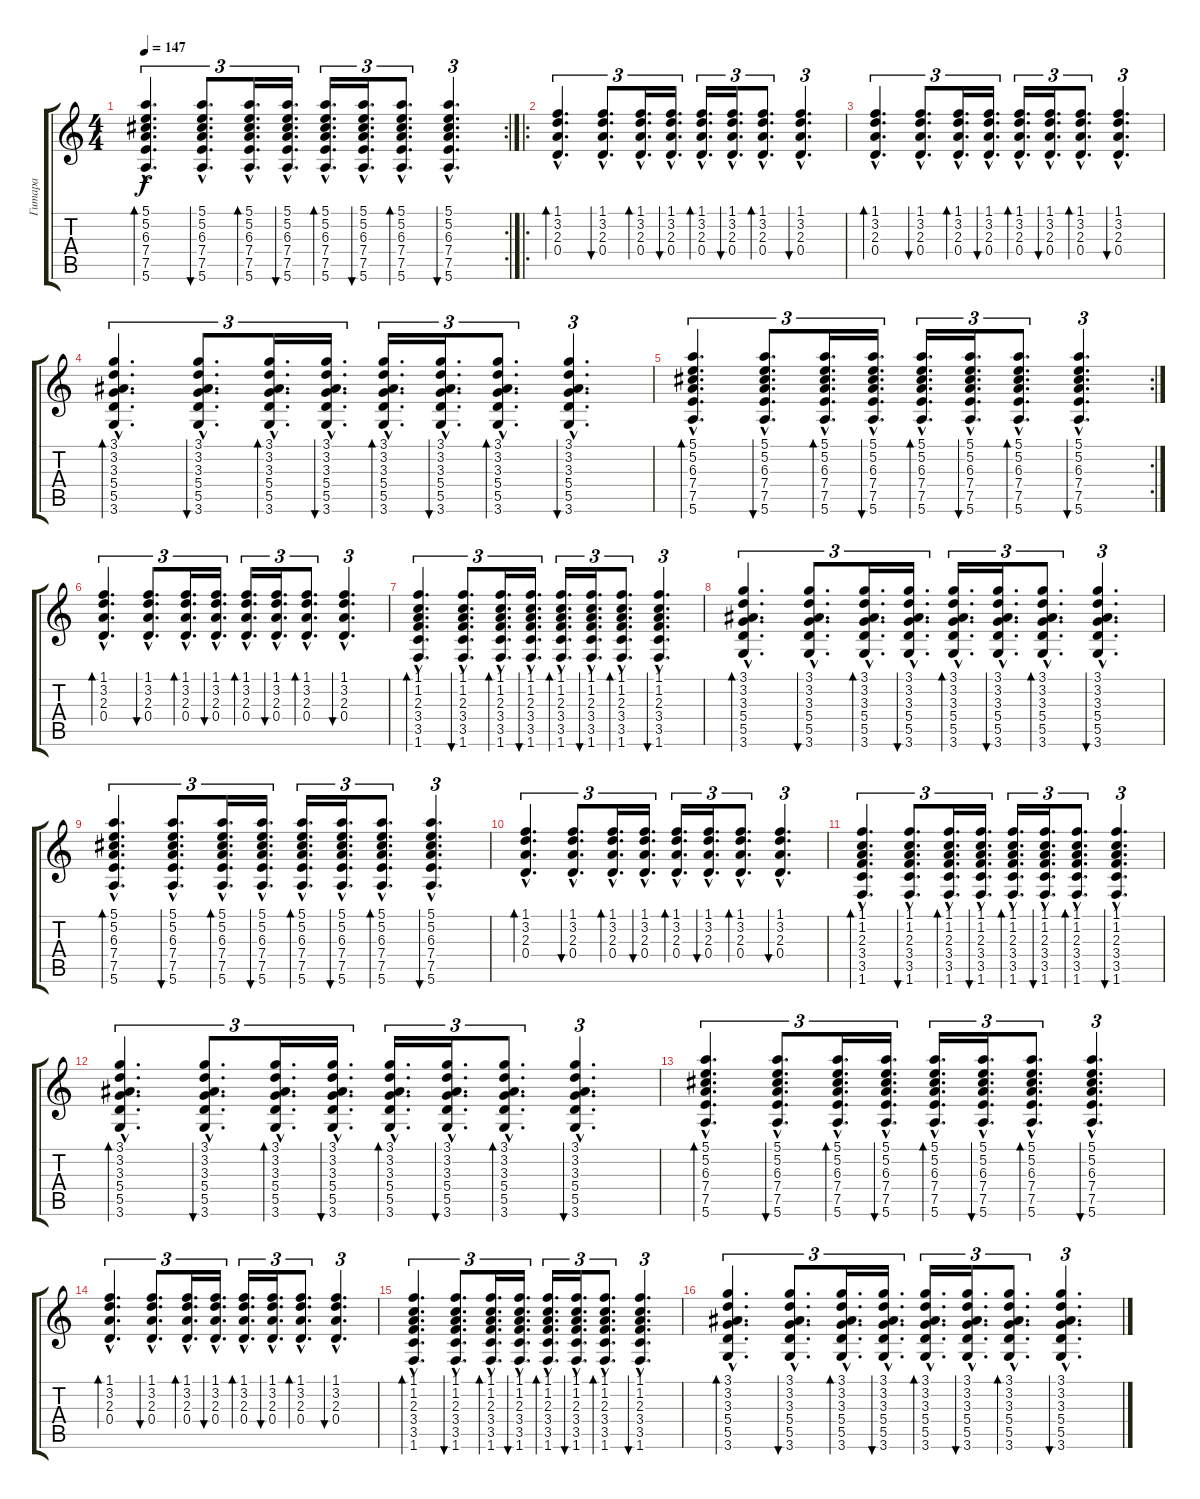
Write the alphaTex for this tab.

\track ("Гитара" "Гитара") {instrument electricguitarjazz}
\staff {score tabs}
\tuning (E4 B3 G3 D3 A2 E2) {hide}
\rc 2
\ts (4 4)
\tempo 147
\clef g2
\ks c
(5.1{hac} 5.2{hac} 6.3{hac} 7.4{hac} 7.5{hac} 5.6{hac}).4{d tu (3 2) bd 30 dy f} (5.1{hac} 5.2{hac} 6.3{hac} 7.4{hac} 7.5{hac} 5.6{hac}).8{d tu (3 2) bu 30} (5.1{hac} 5.2{hac} 6.3{hac} 7.4{hac} 7.5{hac} 5.6{hac}).16{d tu (3 2) bd 30} (5.1{hac} 5.2{hac} 6.3{hac} 7.4{hac} 7.5{hac} 5.6{hac}).16{d tu (3 2) bu 30} (5.1{hac} 5.2{hac} 6.3{hac} 7.4{hac} 7.5{hac} 5.6{hac}).16{d tu (3 2) bd 30} (5.1{hac} 5.2{hac} 6.3{hac} 7.4{hac} 7.5{hac} 5.6{hac}).16{d tu (3 2) bu 30} (5.1{hac} 5.2{hac} 6.3{hac} 7.4{hac} 7.5{hac} 5.6{hac}).8{d tu (3 2) bd 30} (5.1{hac} 5.2{hac} 6.3{hac} 7.4{hac} 7.5{hac} 5.6{hac}).4{d tu (3 2) bu 30} |
\ro
(1.1{hac} 3.2{hac} 2.3{hac} 0.4{hac}).4{d tu (3 2) bd 30} (1.1{hac} 3.2{hac} 2.3{hac} 0.4{hac}).8{d tu (3 2) bu 30} (1.1{hac} 3.2{hac} 2.3{hac} 0.4{hac}).16{d tu (3 2) bd 30} (1.1{hac} 3.2{hac} 2.3{hac} 0.4{hac}).16{d tu (3 2) bu 30} (1.1{hac} 3.2{hac} 2.3{hac} 0.4{hac}).16{d tu (3 2) bd 30} (1.1{hac} 3.2{hac} 2.3{hac} 0.4{hac}).16{d tu (3 2) bu 30} (1.1{hac} 3.2{hac} 2.3{hac} 0.4{hac}).8{d tu (3 2) bd 30} (1.1{hac} 3.2{hac} 2.3{hac} 0.4{hac}).4{d tu (3 2) bu 30} |
(1.1{hac} 3.2{hac} 2.3{hac} 0.4{hac}).4{d tu (3 2) bd 30} (1.1{hac} 3.2{hac} 2.3{hac} 0.4{hac}).8{d tu (3 2) bu 30} (1.1{hac} 3.2{hac} 2.3{hac} 0.4{hac}).16{d tu (3 2) bd 30} (1.1{hac} 3.2{hac} 2.3{hac} 0.4{hac}).16{d tu (3 2) bu 30} (1.1{hac} 3.2{hac} 2.3{hac} 0.4{hac}).16{d tu (3 2) bd 30} (1.1{hac} 3.2{hac} 2.3{hac} 0.4{hac}).16{d tu (3 2) bu 30} (1.1{hac} 3.2{hac} 2.3{hac} 0.4{hac}).8{d tu (3 2) bd 30} (1.1{hac} 3.2{hac} 2.3{hac} 0.4{hac}).4{d tu (3 2) bu 30} |
(3.1{hac} 3.2{hac} 3.3{hac} 5.4{hac} 5.5{hac} 3.6{hac}).4{d tu (3 2) bd 30} (3.1{hac} 3.2{hac} 3.3{hac} 5.4{hac} 5.5{hac} 3.6{hac}).8{d tu (3 2) bu 30} (3.1{hac} 3.2{hac} 3.3{hac} 5.4{hac} 5.5{hac} 3.6{hac}).16{d tu (3 2) bd 30} (3.1{hac} 3.2{hac} 3.3{hac} 5.4{hac} 5.5{hac} 3.6{hac}).16{d tu (3 2) bu 30} (3.1{hac} 3.2{hac} 3.3{hac} 5.4{hac} 5.5{hac} 3.6{hac}).16{d tu (3 2) bd 30} (3.1{hac} 3.2{hac} 3.3{hac} 5.4{hac} 5.5{hac} 3.6{hac}).16{d tu (3 2) bu 30} (3.1{hac} 3.2{hac} 3.3{hac} 5.4{hac} 5.5{hac} 3.6{hac}).8{d tu (3 2) bd 30} (3.1{hac} 3.2{hac} 3.3{hac} 5.4{hac} 5.5{hac} 3.6{hac}).4{d tu (3 2) bu 30} |
\rc 2
(5.1{hac} 5.2{hac} 6.3{hac} 7.4{hac} 7.5{hac} 5.6{hac}).4{d tu (3 2) bd 30} (5.1{hac} 5.2{hac} 6.3{hac} 7.4{hac} 7.5{hac} 5.6{hac}).8{d tu (3 2) bu 30} (5.1{hac} 5.2{hac} 6.3{hac} 7.4{hac} 7.5{hac} 5.6{hac}).16{d tu (3 2) bd 30} (5.1{hac} 5.2{hac} 6.3{hac} 7.4{hac} 7.5{hac} 5.6{hac}).16{d tu (3 2) bu 30} (5.1{hac} 5.2{hac} 6.3{hac} 7.4{hac} 7.5{hac} 5.6{hac}).16{d tu (3 2) bd 30} (5.1{hac} 5.2{hac} 6.3{hac} 7.4{hac} 7.5{hac} 5.6{hac}).16{d tu (3 2) bu 30} (5.1{hac} 5.2{hac} 6.3{hac} 7.4{hac} 7.5{hac} 5.6{hac}).8{d tu (3 2) bd 30} (5.1{hac} 5.2{hac} 6.3{hac} 7.4{hac} 7.5{hac} 5.6{hac}).4{d tu (3 2) bu 30} |
(1.1{hac} 3.2{hac} 2.3{hac} 0.4{hac}).4{d tu (3 2) bd 30} (1.1{hac} 3.2{hac} 2.3{hac} 0.4{hac}).8{d tu (3 2) bu 30} (1.1{hac} 3.2{hac} 2.3{hac} 0.4{hac}).16{d tu (3 2) bd 30} (1.1{hac} 3.2{hac} 2.3{hac} 0.4{hac}).16{d tu (3 2) bu 30} (1.1{hac} 3.2{hac} 2.3{hac} 0.4{hac}).16{d tu (3 2) bd 30} (1.1{hac} 3.2{hac} 2.3{hac} 0.4{hac}).16{d tu (3 2) bu 30} (1.1{hac} 3.2{hac} 2.3{hac} 0.4{hac}).8{d tu (3 2) bd 30} (1.1{hac} 3.2{hac} 2.3{hac} 0.4{hac}).4{d tu (3 2) bu 30} |
(1.1{hac} 1.2{hac} 2.3{hac} 3.4{hac} 3.5{hac} 1.6{hac}).4{d tu (3 2) bd 30} (1.1{hac} 1.2{hac} 2.3{hac} 3.4{hac} 3.5{hac} 1.6{hac}).8{d tu (3 2) bu 30} (1.1{hac} 1.2{hac} 2.3{hac} 3.4{hac} 3.5{hac} 1.6{hac}).16{d tu (3 2) bd 30} (1.1{hac} 1.2{hac} 2.3{hac} 3.4{hac} 3.5{hac} 1.6{hac}).16{d tu (3 2) bu 30} (1.1{hac} 1.2{hac} 2.3{hac} 3.4{hac} 3.5{hac} 1.6{hac}).16{d tu (3 2) bd 30} (1.1{hac} 1.2{hac} 2.3{hac} 3.4{hac} 3.5{hac} 1.6{hac}).16{d tu (3 2) bu 30} (1.1{hac} 1.2{hac} 2.3{hac} 3.4{hac} 3.5{hac} 1.6{hac}).8{d tu (3 2) bd 30} (1.1{hac} 1.2{hac} 2.3{hac} 3.4{hac} 3.5{hac} 1.6{hac}).4{d tu (3 2) bu 30} |
(3.1{hac} 3.2{hac} 3.3{hac} 5.4{hac} 5.5{hac} 3.6{hac}).4{d tu (3 2) bd 30} (3.1{hac} 3.2{hac} 3.3{hac} 5.4{hac} 5.5{hac} 3.6{hac}).8{d tu (3 2) bu 30} (3.1{hac} 3.2{hac} 3.3{hac} 5.4{hac} 5.5{hac} 3.6{hac}).16{d tu (3 2) bd 30} (3.1{hac} 3.2{hac} 3.3{hac} 5.4{hac} 5.5{hac} 3.6{hac}).16{d tu (3 2) bu 30} (3.1{hac} 3.2{hac} 3.3{hac} 5.4{hac} 5.5{hac} 3.6{hac}).16{d tu (3 2) bd 30} (3.1{hac} 3.2{hac} 3.3{hac} 5.4{hac} 5.5{hac} 3.6{hac}).16{d tu (3 2) bu 30} (3.1{hac} 3.2{hac} 3.3{hac} 5.4{hac} 5.5{hac} 3.6{hac}).8{d tu (3 2) bd 30} (3.1{hac} 3.2{hac} 3.3{hac} 5.4{hac} 5.5{hac} 3.6{hac}).4{d tu (3 2) bu 30} |
(5.1{hac} 5.2{hac} 6.3{hac} 7.4{hac} 7.5{hac} 5.6{hac}).4{d tu (3 2) bd 30} (5.1{hac} 5.2{hac} 6.3{hac} 7.4{hac} 7.5{hac} 5.6{hac}).8{d tu (3 2) bu 30} (5.1{hac} 5.2{hac} 6.3{hac} 7.4{hac} 7.5{hac} 5.6{hac}).16{d tu (3 2) bd 30} (5.1{hac} 5.2{hac} 6.3{hac} 7.4{hac} 7.5{hac} 5.6{hac}).16{d tu (3 2) bu 30} (5.1{hac} 5.2{hac} 6.3{hac} 7.4{hac} 7.5{hac} 5.6{hac}).16{d tu (3 2) bd 30} (5.1{hac} 5.2{hac} 6.3{hac} 7.4{hac} 7.5{hac} 5.6{hac}).16{d tu (3 2) bu 30} (5.1{hac} 5.2{hac} 6.3{hac} 7.4{hac} 7.5{hac} 5.6{hac}).8{d tu (3 2) bd 30} (5.1{hac} 5.2{hac} 6.3{hac} 7.4{hac} 7.5{hac} 5.6{hac}).4{d tu (3 2) bu 30} |
(1.1{hac} 3.2{hac} 2.3{hac} 0.4{hac}).4{d tu (3 2) bd 30} (1.1{hac} 3.2{hac} 2.3{hac} 0.4{hac}).8{d tu (3 2) bu 30} (1.1{hac} 3.2{hac} 2.3{hac} 0.4{hac}).16{d tu (3 2) bd 30} (1.1{hac} 3.2{hac} 2.3{hac} 0.4{hac}).16{d tu (3 2) bu 30} (1.1{hac} 3.2{hac} 2.3{hac} 0.4{hac}).16{d tu (3 2) bd 30} (1.1{hac} 3.2{hac} 2.3{hac} 0.4{hac}).16{d tu (3 2) bu 30} (1.1{hac} 3.2{hac} 2.3{hac} 0.4{hac}).8{d tu (3 2) bd 30} (1.1{hac} 3.2{hac} 2.3{hac} 0.4{hac}).4{d tu (3 2) bu 30} |
(1.1{hac} 1.2{hac} 2.3{hac} 3.4{hac} 3.5{hac} 1.6{hac}).4{d tu (3 2) bd 30} (1.1{hac} 1.2{hac} 2.3{hac} 3.4{hac} 3.5{hac} 1.6{hac}).8{d tu (3 2) bu 30} (1.1{hac} 1.2{hac} 2.3{hac} 3.4{hac} 3.5{hac} 1.6{hac}).16{d tu (3 2) bd 30} (1.1{hac} 1.2{hac} 2.3{hac} 3.4{hac} 3.5{hac} 1.6{hac}).16{d tu (3 2) bu 30} (1.1{hac} 1.2{hac} 2.3{hac} 3.4{hac} 3.5{hac} 1.6{hac}).16{d tu (3 2) bd 30} (1.1{hac} 1.2{hac} 2.3{hac} 3.4{hac} 3.5{hac} 1.6{hac}).16{d tu (3 2) bu 30} (1.1{hac} 1.2{hac} 2.3{hac} 3.4{hac} 3.5{hac} 1.6{hac}).8{d tu (3 2) bd 30} (1.1{hac} 1.2{hac} 2.3{hac} 3.4{hac} 3.5{hac} 1.6{hac}).4{d tu (3 2) bu 30} |
(3.1{hac} 3.2{hac} 3.3{hac} 5.4{hac} 5.5{hac} 3.6{hac}).4{d tu (3 2) bd 30} (3.1{hac} 3.2{hac} 3.3{hac} 5.4{hac} 5.5{hac} 3.6{hac}).8{d tu (3 2) bu 30} (3.1{hac} 3.2{hac} 3.3{hac} 5.4{hac} 5.5{hac} 3.6{hac}).16{d tu (3 2) bd 30} (3.1{hac} 3.2{hac} 3.3{hac} 5.4{hac} 5.5{hac} 3.6{hac}).16{d tu (3 2) bu 30} (3.1{hac} 3.2{hac} 3.3{hac} 5.4{hac} 5.5{hac} 3.6{hac}).16{d tu (3 2) bd 30} (3.1{hac} 3.2{hac} 3.3{hac} 5.4{hac} 5.5{hac} 3.6{hac}).16{d tu (3 2) bu 30} (3.1{hac} 3.2{hac} 3.3{hac} 5.4{hac} 5.5{hac} 3.6{hac}).8{d tu (3 2) bd 30} (3.1{hac} 3.2{hac} 3.3{hac} 5.4{hac} 5.5{hac} 3.6{hac}).4{d tu (3 2) bu 30} |
(5.1{hac} 5.2{hac} 6.3{hac} 7.4{hac} 7.5{hac} 5.6{hac}).4{d tu (3 2) bd 30} (5.1{hac} 5.2{hac} 6.3{hac} 7.4{hac} 7.5{hac} 5.6{hac}).8{d tu (3 2) bu 30} (5.1{hac} 5.2{hac} 6.3{hac} 7.4{hac} 7.5{hac} 5.6{hac}).16{d tu (3 2) bd 30} (5.1{hac} 5.2{hac} 6.3{hac} 7.4{hac} 7.5{hac} 5.6{hac}).16{d tu (3 2) bu 30} (5.1{hac} 5.2{hac} 6.3{hac} 7.4{hac} 7.5{hac} 5.6{hac}).16{d tu (3 2) bd 30} (5.1{hac} 5.2{hac} 6.3{hac} 7.4{hac} 7.5{hac} 5.6{hac}).16{d tu (3 2) bu 30} (5.1{hac} 5.2{hac} 6.3{hac} 7.4{hac} 7.5{hac} 5.6{hac}).8{d tu (3 2) bd 30} (5.1{hac} 5.2{hac} 6.3{hac} 7.4{hac} 7.5{hac} 5.6{hac}).4{d tu (3 2) bu 30} |
(1.1{hac} 3.2{hac} 2.3{hac} 0.4{hac}).4{d tu (3 2) bd 30} (1.1{hac} 3.2{hac} 2.3{hac} 0.4{hac}).8{d tu (3 2) bu 30} (1.1{hac} 3.2{hac} 2.3{hac} 0.4{hac}).16{d tu (3 2) bd 30} (1.1{hac} 3.2{hac} 2.3{hac} 0.4{hac}).16{d tu (3 2) bu 30} (1.1{hac} 3.2{hac} 2.3{hac} 0.4{hac}).16{d tu (3 2) bd 30} (1.1{hac} 3.2{hac} 2.3{hac} 0.4{hac}).16{d tu (3 2) bu 30} (1.1{hac} 3.2{hac} 2.3{hac} 0.4{hac}).8{d tu (3 2) bd 30} (1.1{hac} 3.2{hac} 2.3{hac} 0.4{hac}).4{d tu (3 2) bu 30} |
(1.1{hac} 1.2{hac} 2.3{hac} 3.4{hac} 3.5{hac} 1.6{hac}).4{d tu (3 2) bd 30} (1.1{hac} 1.2{hac} 2.3{hac} 3.4{hac} 3.5{hac} 1.6{hac}).8{d tu (3 2) bu 30} (1.1{hac} 1.2{hac} 2.3{hac} 3.4{hac} 3.5{hac} 1.6{hac}).16{d tu (3 2) bd 30} (1.1{hac} 1.2{hac} 2.3{hac} 3.4{hac} 3.5{hac} 1.6{hac}).16{d tu (3 2) bu 30} (1.1{hac} 1.2{hac} 2.3{hac} 3.4{hac} 3.5{hac} 1.6{hac}).16{d tu (3 2) bd 30} (1.1{hac} 1.2{hac} 2.3{hac} 3.4{hac} 3.5{hac} 1.6{hac}).16{d tu (3 2) bu 30} (1.1{hac} 1.2{hac} 2.3{hac} 3.4{hac} 3.5{hac} 1.6{hac}).8{d tu (3 2) bd 30} (1.1{hac} 1.2{hac} 2.3{hac} 3.4{hac} 3.5{hac} 1.6{hac}).4{d tu (3 2) bu 30} |
(3.1{hac} 3.2{hac} 3.3{hac} 5.4{hac} 5.5{hac} 3.6{hac}).4{d tu (3 2) bd 30} (3.1{hac} 3.2{hac} 3.3{hac} 5.4{hac} 5.5{hac} 3.6{hac}).8{d tu (3 2) bu 30} (3.1{hac} 3.2{hac} 3.3{hac} 5.4{hac} 5.5{hac} 3.6{hac}).16{d tu (3 2) bd 30} (3.1{hac} 3.2{hac} 3.3{hac} 5.4{hac} 5.5{hac} 3.6{hac}).16{d tu (3 2) bu 30} (3.1{hac} 3.2{hac} 3.3{hac} 5.4{hac} 5.5{hac} 3.6{hac}).16{d tu (3 2) bd 30} (3.1{hac} 3.2{hac} 3.3{hac} 5.4{hac} 5.5{hac} 3.6{hac}).16{d tu (3 2) bu 30} (3.1{hac} 3.2{hac} 3.3{hac} 5.4{hac} 5.5{hac} 3.6{hac}).8{d tu (3 2) bd 30} (3.1{hac} 3.2{hac} 3.3{hac} 5.4{hac} 5.5{hac} 3.6{hac}).4{d tu (3 2) bu 30}
